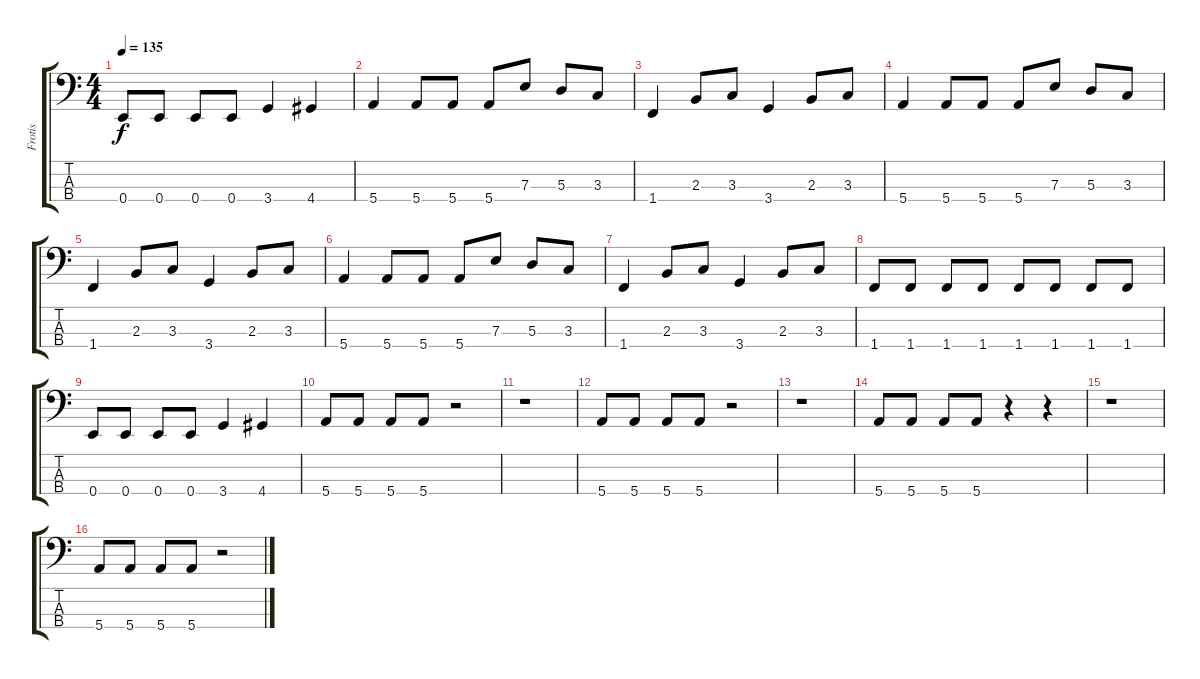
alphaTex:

\track ("Frotis" "Frotis") {instrument electricbassfinger}
\staff {score tabs}
\tuning (G2 D2 A1 E1) {hide}
\ts (4 4)
\tempo 135
\clef f4
\ks c
0.4.8{dy f} 0.4.8 0.4.8 0.4.8 3.4.4 4.4.4 |
5.4.4 5.4.8 5.4.8 5.4.8 7.3.8 5.3.8 3.3.8 |
1.4.4 2.3.8 3.3.8 3.4.4 2.3.8 3.3.8 |
5.4.4 5.4.8 5.4.8 5.4.8 7.3.8 5.3.8 3.3.8 |
1.4.4 2.3.8 3.3.8 3.4.4 2.3.8 3.3.8 |
5.4.4 5.4.8 5.4.8 5.4.8 7.3.8 5.3.8 3.3.8 |
1.4.4 2.3.8 3.3.8 3.4.4 2.3.8 3.3.8 |
1.4.8 1.4.8 1.4.8 1.4.8 1.4.8 1.4.8 1.4.8 1.4.8 |
0.4.8 0.4.8 0.4.8 0.4.8 3.4.4 4.4.4 |
5.4.8 5.4.8 5.4.8 5.4.8 r.2 |
r.1 |
5.4.8 5.4.8 5.4.8 5.4.8 r.2 |
r.1 |
5.4.8 5.4.8 5.4.8 5.4.8 r.4 r.4 |
r.1 |
5.4.8 5.4.8 5.4.8 5.4.8 r.2
